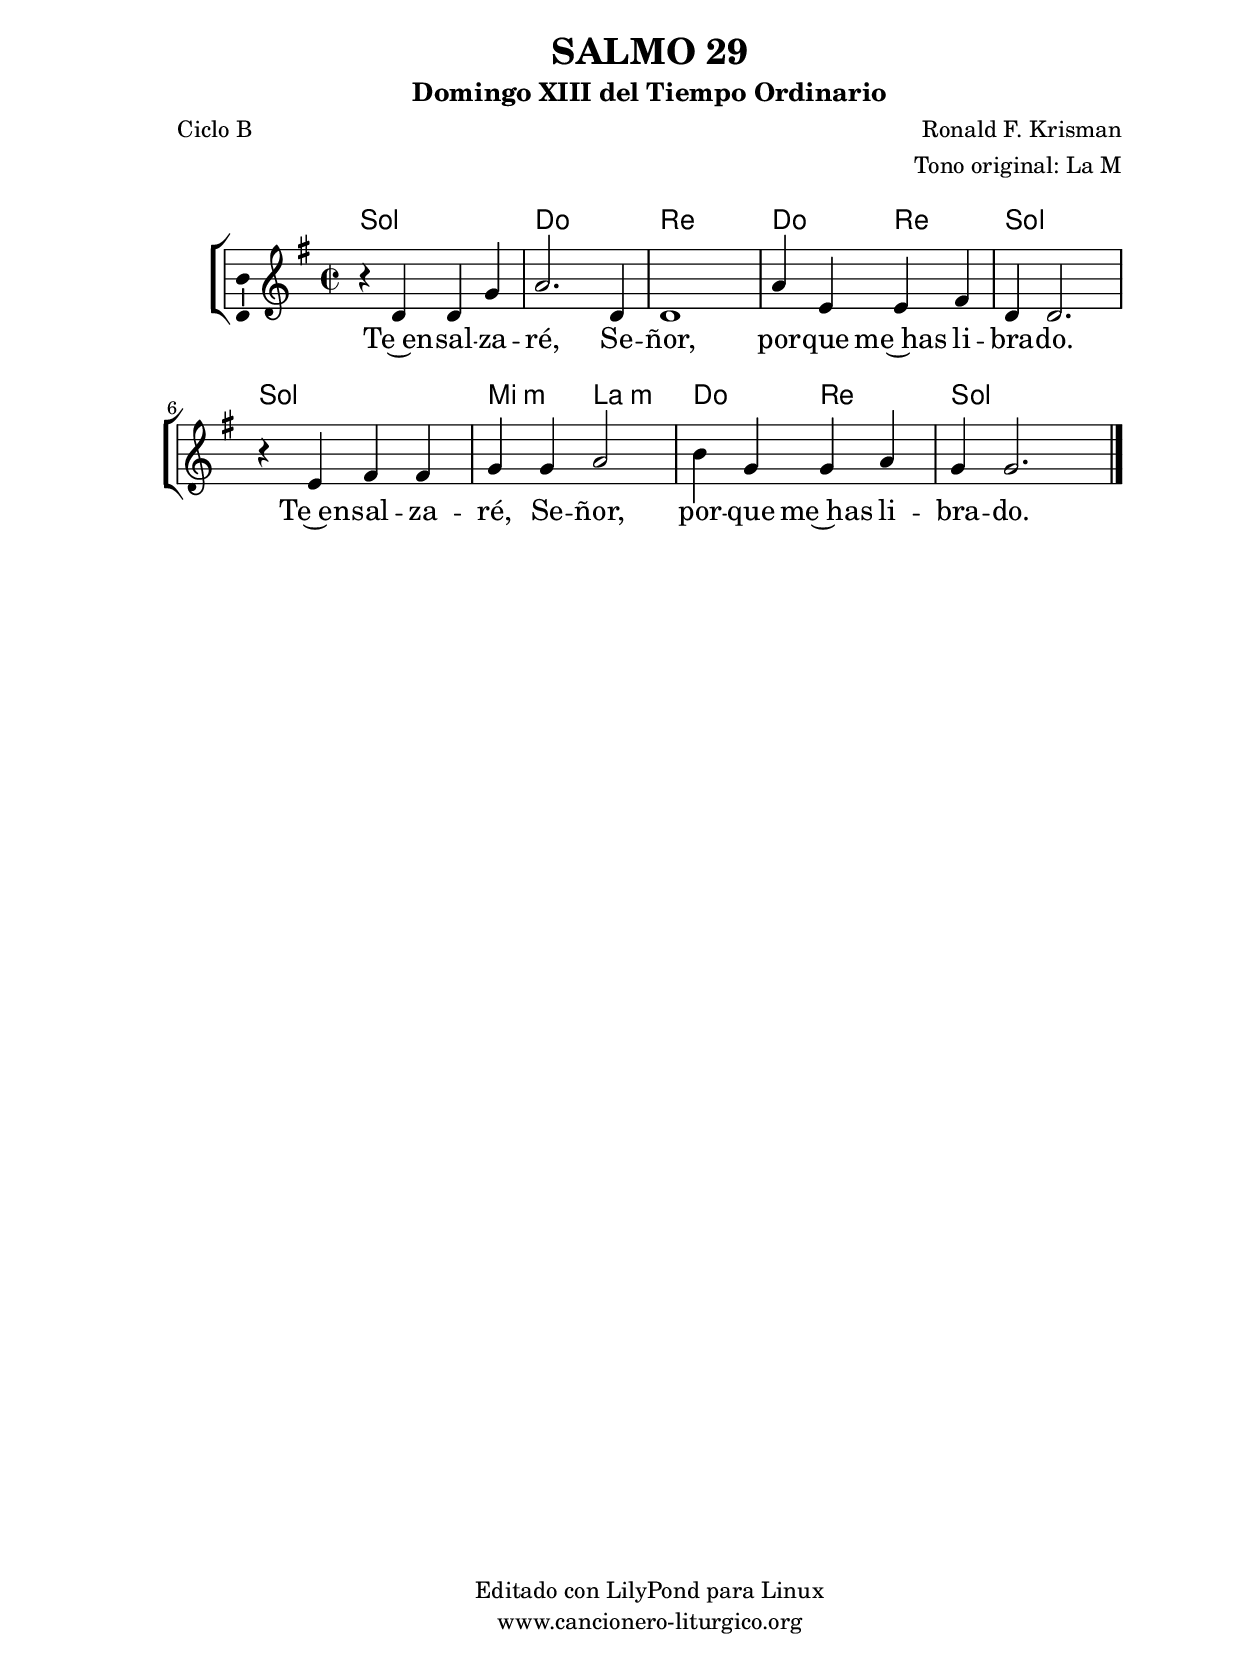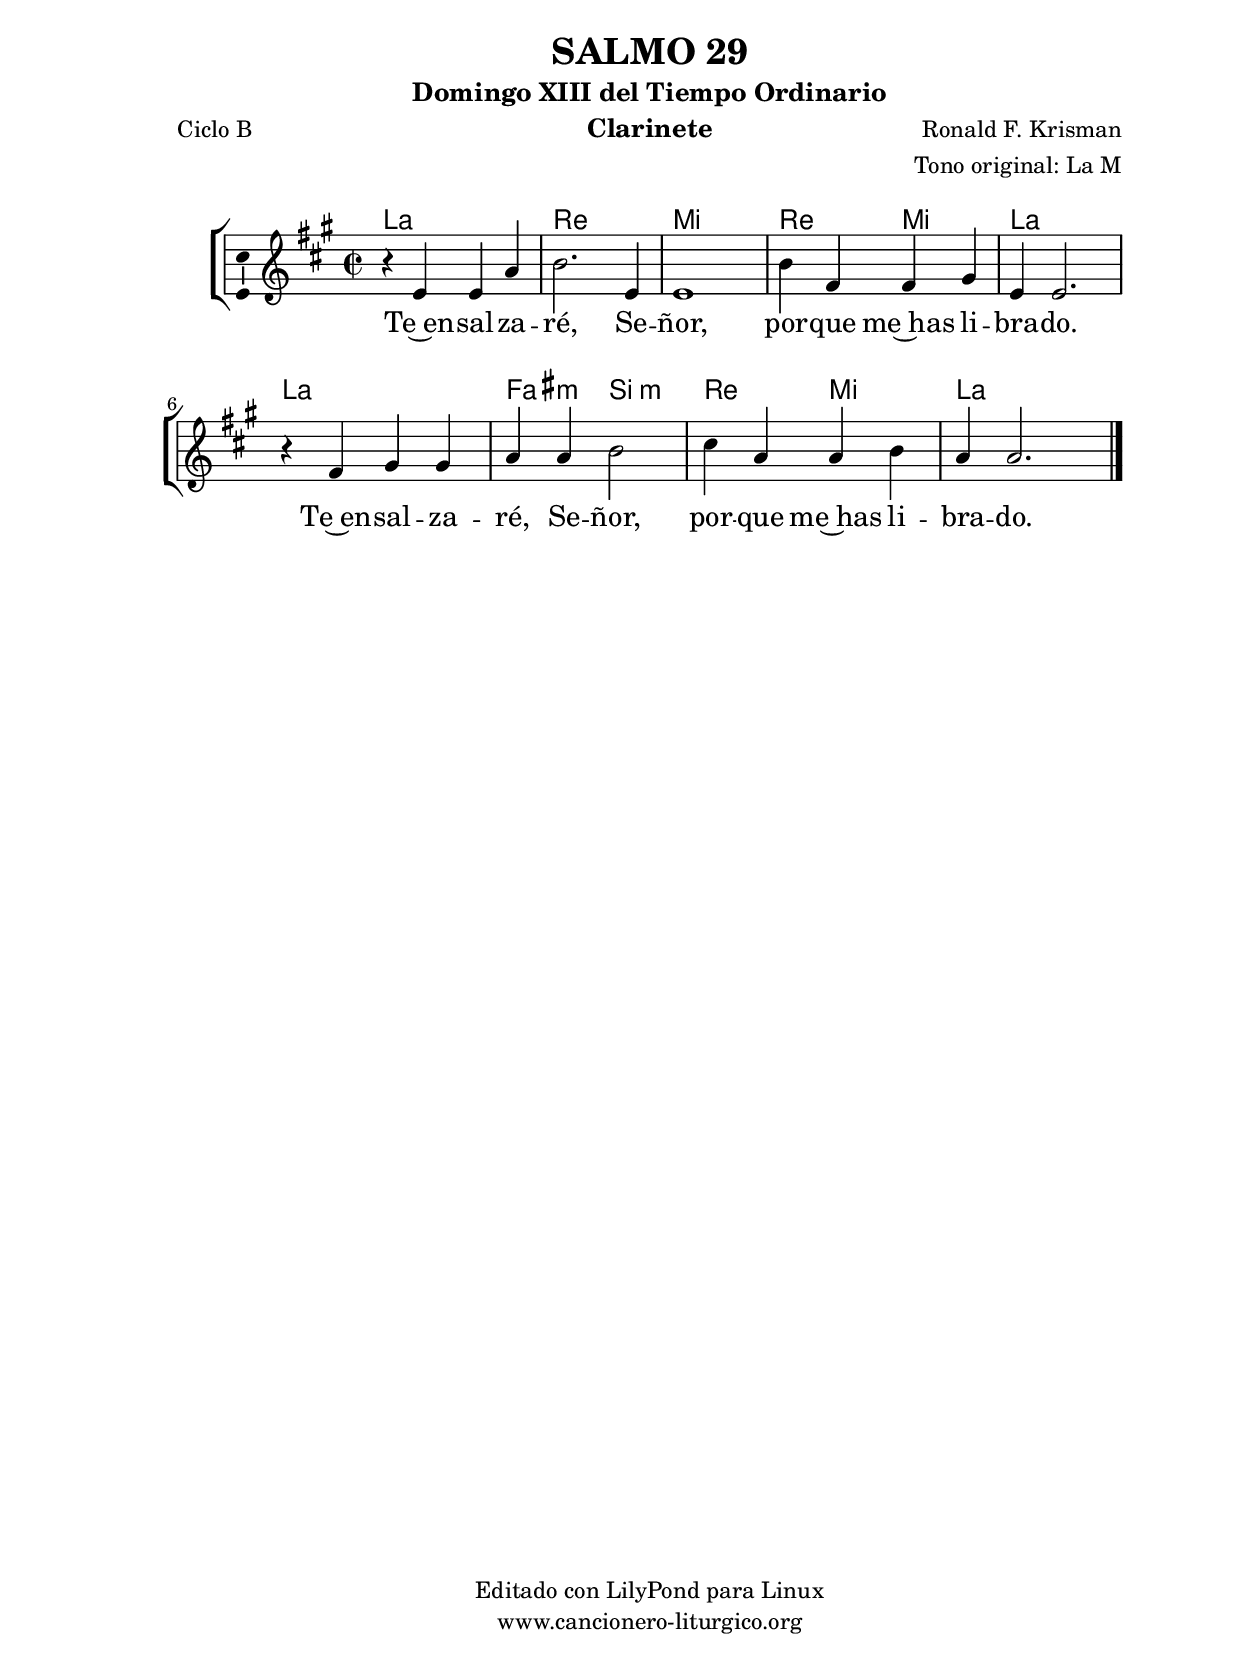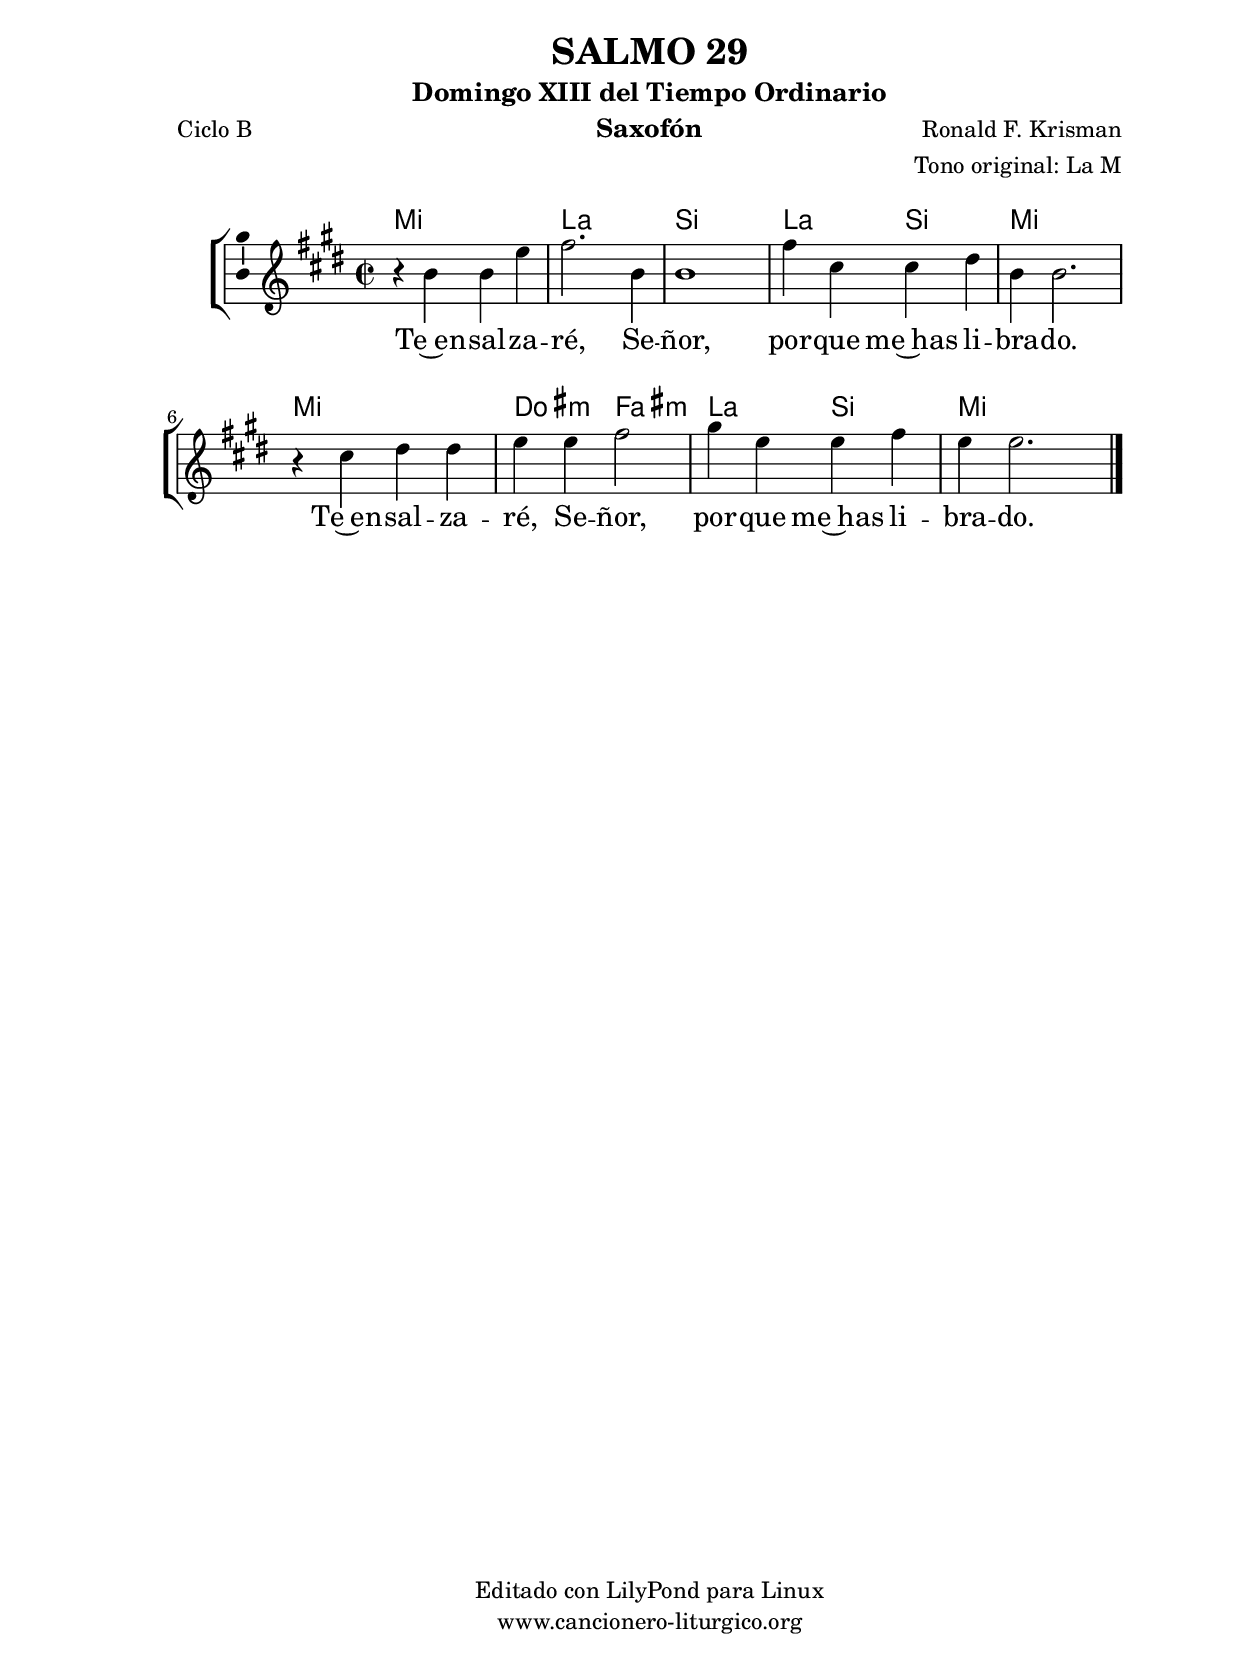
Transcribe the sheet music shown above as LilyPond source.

%
%para convertir .midi en .wav:
%timidity filename.midi -Ow -o finename.wav
%
%
%Para convertir de .wav a .mp3:
%lame -h -m j filename.wav
%
%
%para escuchar el midi:
%timidity nombrefichero.midi
%


%versión de lilypond para la que se ha escrito esta partitura:
\version "2.16.0"

	%Tamaño papel
	#(set-default-paper-size "a4")
	%Tamaño partitura
	#(set-global-staff-size 20)
	%No responde al pulsar sobre una nota
	#(ly:set-option 'point-and-click #f)

%parámetros del encabezamiento:
\header {
	title = "SALMO 29"
	subtitle = "Domingo XIII del Tiempo Ordinario"
	composer = "Ronald F. Krisman"
	poet = "Ciclo B"
	meter = ""
	arranger = "Tono original: La M"
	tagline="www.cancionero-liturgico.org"
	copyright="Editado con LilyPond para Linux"
	}

%parámetros asociados al papel:
\paper  {
	oddHeaderMarkup = \markup {\fill-line { \on-the-fly #not-first-page \fromproperty #'header:title \on-the-fly #not-first-page \fromproperty #'header:composer }}
	evenHeaderMarkup = \markup {\fill-line { \fromproperty #'header:composer \fromproperty #'header:title }}
	#(set-paper-size "a4")
	print-page-number = ##f
	first-page-number = 1
	print-first-page-number = ##f
%	head-separation = 3.0 \cm
	top-margin = 2.0 \cm
	bottom-margin = 0.5\cm
%%%	bottom-margin = -1.0\cm
	left-margin = 3.0 \cm
	line-width = 16.0 \cm 
	indent = 8\mm
	interscoreline = 2.\mm
	between-system-space = 15\mm
%	para que las partituras no llenen la hoja:
	ragged-bottom = ##t
%	idem para la última hoja:
	ragged-last-bottom = ##f
%	para que las partituras llenen el ancho del papel:
	ragged-last = ##f
	after-title-space = 2.5 \cm
%page-count=1
%system-count=8

	%Flexible Vertical Spacing
%	markup-markup-spacing =
%	#'((basic-distance . 15) (minimum-distance . 15) (padding . 3))
	markup-system-spacing =
	#'((basic-distance . 15) (minimum-distance . 15) (padding . 3))
	system-system-spacing =
	#'((basic-distance . 15) (minimum-distance . 15) (padding . 3))
	score-system-spacing =
	#'((basic-distance . 15) (minimum-distance . 15) (padding . 5))
%	top-system-spacing = % header
%	#'((basic-distance . 8) (minimum-distance . 0) (padding . 3))
%	top-markup-spacing =
%	#'((basic-distance . 20) (minimum-distance . 20) (padding . 3))
	last-bottom-spacing = % footer
	#'((basic-distance . 5) (minimum-distance . 5) (padding . 3))
%	score-markup-spacing =
%	#'((basic-distance . 16) (minimum-distance . 13) (padding . 3))

	}


%parámetros que afectan a toda la partitura:
global =  {
	%clave de sol (G):
	\clef G
	%armadura:
	\transpose a g
	\key a \major
	\tempo 4=140
	\set Score.tempoHideNote = ##t
	}


acordes = {
	\italianChords
	\chordmode {
	\transpose a g
{

a2 a d d e e d e a a a a fis:m b:m d e a a

	}
	}
}

melodia = 
	\transpose a g
{
	\relative c'{
	\time 2/2

r4 e4 e a
b2. e,4
e1
b'4 fis fis gis
e4 e2.
\break
r4 fis4 gis gis
a4 a b2
cis4 a a b
a4 a2.

	\bar "|."
	}
	}


texto = \lyricmode {
Te~en -- sal -- za -- ré, Se -- ñor, por -- que me~has li -- bra -- do.
Te~en -- sal -- za -- ré, Se -- ñor, por -- que me~has li -- bra -- do.
	}


acordesStaff = \context ChordNames = acordesStaff <<
	\set chordChanges = ##t
	\acordes
	>>


vozStaff = \context Voice = vozStaff
\with {\consists "Ambitus_engraver"}
<<
%	\set Staff.instrumentName = ""
%	\set Staff.shortInstrumentName = ""
%	\set Staff.midiInstrument = #"clarinet"
%	\set Staff.midiInstrument = #"cello"
%	\set Staff.midiInstrument = #"flute"
	\set Staff.midiInstrument = #"electric guitar (jazz)"
%	\set Staff.midiInstrument = #"english horn"
%	\set Staff.midiInstrument = #"violin"
%	\set Staff.midiInstrument = #"glockenspiel"
	\set Staff.midiMinimumVolume = #0.7
	\set Staff.midiMaximumVolume = #0.9
	\global
	\melodia
	>>


textoStaff = \context Lyrics = textoStaff <<
	\lyricsto vozStaff \texto
	>>

\book {
	\score {
		\context ChoirStaff {
			\override StaffGroup.SystemStartBracket #'collapse-height = #1
			\override Score.SystemStartBar #'collapse-height = #1
			<<
			\acordesStaff
			\vozStaff
			\textoStaff
			>>
			}
		\layout {
	    		\context {
				\Lyrics
				\override LyricText #'font-size = #2
				}
	   		 \context {
				\Score
				%fontSize = #3
				\override StaffSymbol #'staff-space = #(magstep +3)
				%\override Beam #'thickness = #0.55
				%\override SpacingSpanner #'spacing-increment = #1.0
				%\override Slur #'height-limit = #1.5
				}
			}
		}
	\score {
		\unfoldRepeats
		\context ChoirStaff {
			<<
			\acordesStaff
			\vozStaff
			>>
			}
		\midi {
	  		\context {
	  			\Score
				tempoWholesPerMinute = #(ly:make-moment 70 4)
				}
			}
		}
	}

%Partitura para clarinete
#(define output-suffix "C")
\book {
	\header{
		instrument = "Clarinete"
		}
	\score {
		\context ChoirStaff {
			\override StaffGroup.SystemStartBracket #'collapse-height = #1
			\override Score.SystemStartBar #'collapse-height = #1
\transpose c d
			<<
			\acordesStaff
			\vozStaff
			\textoStaff
			>>
			}
		\layout {
	    		\context {
				\Lyrics
				\override LyricText #'font-size = #2
				}
	   		 \context {
				\Score
				%fontSize = #3
				\override StaffSymbol #'staff-space = #(magstep +3)
				%\override Beam #'thickness = #0.55
				%\override SpacingSpanner #'spacing-increment = #1.0
				%\override Slur #'height-limit = #1.5
				}
			}
		}
	}

%Partitura para saxofón
#(define output-suffix "S")
\book {
	\header{
		instrument = "Saxofón"
		}
	\score {
		\context ChoirStaff {
			\override StaffGroup.SystemStartBracket #'collapse-height = #1
			\override Score.SystemStartBar #'collapse-height = #1
\transpose c a
			<<
			\acordesStaff
			\vozStaff
			\textoStaff
			>>
			}
		\layout {
	    		\context {
				\Lyrics
				\override LyricText #'font-size = #2
				}
	   		 \context {
				\Score
				%fontSize = #3
				\override StaffSymbol #'staff-space = #(magstep +3)
				%\override Beam #'thickness = #0.55
				%\override SpacingSpanner #'spacing-increment = #1.0
				%\override Slur #'height-limit = #1.5
				}
			}
		}
	}

